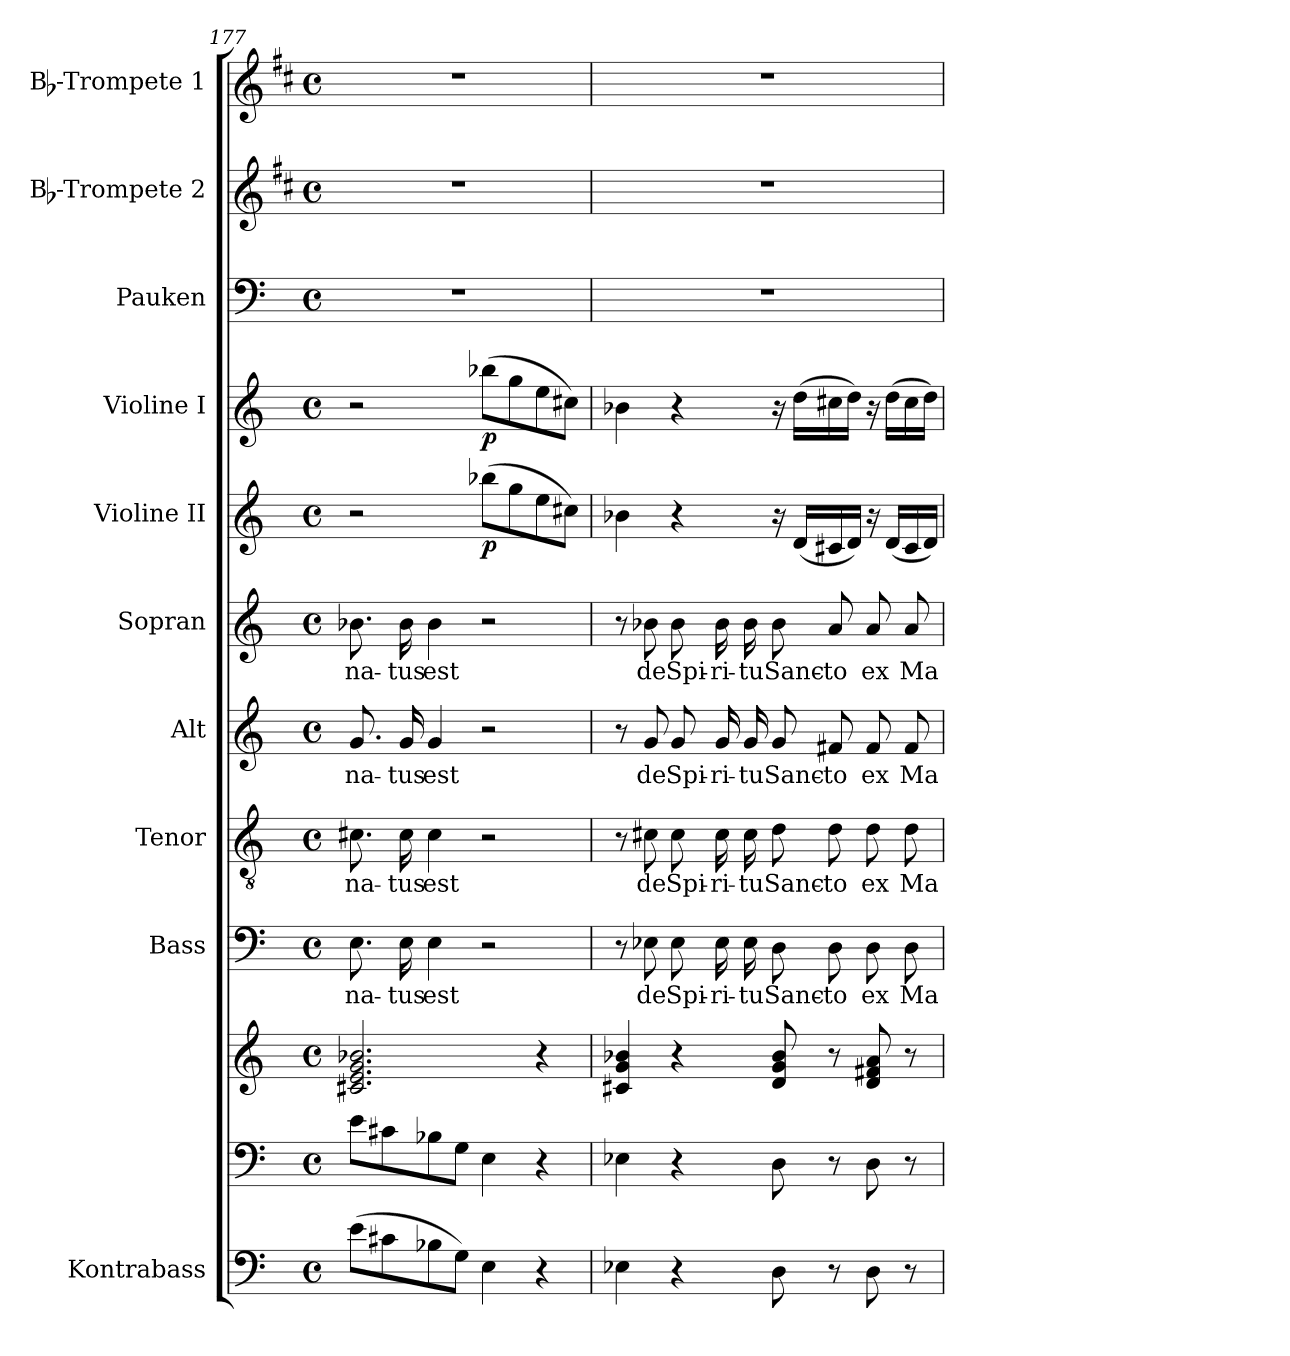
**kern	**kern	**kern	**kern	**text	**kern	**text	**kern	**text	**kern	**text	**kern	**dynam	**kern	**dynam	**kern	**kern	**kern
*part11	*part10	*part10	*part9	*part9	*part8	*part8	*part7	*part7	*part6	*part6	*part5	*part5	*part4	*part4	*part3	*part2	*part1
*staff12	*staff11	*staff10	*staff9	*staff9	*staff8	*staff8	*staff7	*staff7	*staff6	*staff6	*staff5	*staff5	*staff4	*staff4	*staff3	*staff2	*staff1
*I"Kontrabass	*	*	*I"Bass	*	*I"Tenor	*	*I"Alt	*	*I"Sopran	*	*I"Violine II	*	*I"Violine I	*	*I"Pauken	*I"Bb-Trompete 2	*I"Bb-Trompete 1
*I'Kb.	*	*	*I'B.	*	*I'T.	*	*I'A.	*	*I'S.	*	*I'Vl. II	*	*I'Vl. I	*	*I'Pk.	*I'Bb Trp. 2	*I'Bb Trp. 1
*clefF4	*clefF4	*clefG2	*clefF4	*	*clefGv2	*	*clefG2	*	*clefG2	*	*clefG2	*	*clefG2	*	*clefF4	*clefG2	*clefG2
*ITrd7c12	*	*	*	*	*	*	*	*	*	*	*	*	*	*	*	*ITrd1c2	*ITrd1c2
*k[]	*k[]	*k[]	*k[]	*	*k[]	*	*k[]	*	*k[]	*	*k[]	*	*k[]	*	*k[]	*k[]	*k[]
*C:	*C:	*C:	*C:	*	*C:	*	*C:	*	*C:	*	*C:	*	*C:	*	*C:	*C:	*C:
*M4/4	*M4/4	*M4/4	*M4/4	*	*M4/4	*	*M4/4	*	*M4/4	*	*M4/4	*	*M4/4	*	*M4/4	*M4/4	*M4/4
*met(c)	*met(c)	*met(c)	*met(c)	*	*met(c)	*	*met(c)	*	*met(c)	*	*met(c)	*	*met(c)	*	*met(c)	*met(c)	*met(c)
=177	=177	=177	=177	=177	=177	=177	=177	=177	=177	=177	=177	=177	=177	=177	=177	=177	=177
!	!	!	!	!LO:LY:b	!	!LO:LY:b	!	!LO:LY:b	!	!LO:LY:b	!	!	!	!	!	!	!
(>8E\L	8e\L	2.c#X/ 2.e/ 2.g/ 2.b-X/	8.E\	-na-	8.c#X\	-na-	8.g/	-na-	8.b-X\	-na-	2r	.	2r	.	1r	1r	1r
8C#X\	8c#X\	.	.	.	.	.	.	.	.	.	.	.	.	.	.	.	.
!	!	!	!	!LO:LY:b	!	!LO:LY:b	!	!LO:LY:b	!	!LO:LY:b	!	!	!	!	!	!	!
.	.	.	16E\	-tus	16c#\	-tus	16g/	-tus	16b-\	-tus	.	.	.	.	.	.	.
!	!	!	!	!LO:LY:b	!	!LO:LY:b	!	!LO:LY:b	!	!LO:LY:b	!	!	!	!	!	!	!
8BB-X\	8B-X\	.	4E\	est	4c#\	est	4g/	est	4b-\	est	.	.	.	.	.	.	.
8GG\J)	8G\J	.	.	.	.	.	.	.	.	.	.	.	.	.	.	.	.
!	!	!	!	!	!	!	!	!	!	!	!	!LO:DY:b	!	!LO:DY:b	!	!	!
4EE\	4E\	.	2r	.	2r	.	2r	.	2r	.	(>8bb-X\L	p	(>8bb-X\L	p	.	.	.
.	.	.	.	.	.	.	.	.	.	.	8gg\	.	8gg\	.	.	.	.
4r	4r	4r	.	.	.	.	.	.	.	.	8ee\	.	8ee\	.	.	.	.
.	.	.	.	.	.	.	.	.	.	.	8cc#X\J)	.	8cc#X\J)	.	.	.	.
!!LO:PB:g=z
=178	=178	=178	=178	=178	=178	=178	=178	=178	=178	=178	=178	=178	=178	=178	=178	=178	=178
4EE-X\	4E-X\	4c#X/ 4g/ 4b-X/	8r	.	8r	.	8r	.	8r	.	4b-X\	.	4b-X\	.	1r	1r	1r
!	!	!	!	!LO:LY:b	!	!LO:LY:b	!	!LO:LY:b	!	!LO:LY:b	!	!	!	!	!	!	!
.	.	.	8E-X\	de	8c#X\	de	8g/	de	8b-X\	de	.	.	.	.	.	.	.
!	!	!	!	!LO:LY:b	!	!LO:LY:b	!	!LO:LY:b	!	!LO:LY:b	!	!	!	!	!	!	!
4r	4r	4r	8E-\	Spi-	8c#\	Spi-	8g/	Spi-	8b-\	Spi-	4r	.	4r	.	.	.	.
!	!	!	!	!LO:LY:b	!	!LO:LY:b	!	!LO:LY:b	!	!LO:LY:b	!	!	!	!	!	!	!
.	.	.	16E-\	-ri-	16c#\	-ri-	16g/	-ri-	16b-\	-ri-	.	.	.	.	.	.	.
!	!	!	!	!LO:LY:b	!	!LO:LY:b	!	!LO:LY:b	!	!LO:LY:b	!	!	!	!	!	!	!
.	.	.	16E-\	-tu	16c#\	-tu	16g/	-tu	16b-\	-tu	.	.	.	.	.	.	.
!	!	!	!	!LO:LY:b	!	!LO:LY:b	!	!LO:LY:b	!	!LO:LY:b	!	!	!	!	!	!	!
8DD\	8D\	8d/ 8g/ 8b-/	8D\	Sanc-	8d\	Sanc-	8g/	Sanc-	8b-\	Sanc-	16r	.	16r	.	.	.	.
.	.	.	.	.	.	.	.	.	.	.	(<16d/LL	.	(>16dd\LL	.	.	.	.
!	!	!	!	!LO:LY:b	!	!LO:LY:b	!	!LO:LY:b	!	!LO:LY:b	!	!	!	!	!	!	!
8r	8r	8r	8D\	-to	8d\	-to	8f#X/	-to	8a/	-to	16c#X/	.	16cc#X\	.	.	.	.
.	.	.	.	.	.	.	.	.	.	.	16d/JJ)	.	16dd\JJ)	.	.	.	.
!	!	!	!	!LO:LY:b	!	!LO:LY:b	!	!LO:LY:b	!	!LO:LY:b	!	!	!	!	!	!	!
8DD\	8D\	8d/ 8f#X/ 8a/	8D\	ex	8d\	ex	8f#/	ex	8a/	ex	16r	.	16r	.	.	.	.
.	.	.	.	.	.	.	.	.	.	.	(<16d/LL	.	(>16dd\LL	.	.	.	.
!	!	!	!	!LO:LY:b	!	!LO:LY:b	!	!LO:LY:b	!	!LO:LY:b	!	!	!	!	!	!	!
8r	8r	8r	8D\	Ma-	8d\	Ma-	8f#/	Ma-	8a/	Ma-	16c#/	.	16cc#\	.	.	.	.
.	.	.	.	.	.	.	.	.	.	.	16d/JJ)	.	16dd\JJ)	.	.	.	.
=	=	=	=	=	=	=	=	=	=	=	=	=	=	=	=	=	=
*-	*-	*-	*-	*-	*-	*-	*-	*-	*-	*-	*-	*-	*-	*-	*-	*-	*-
